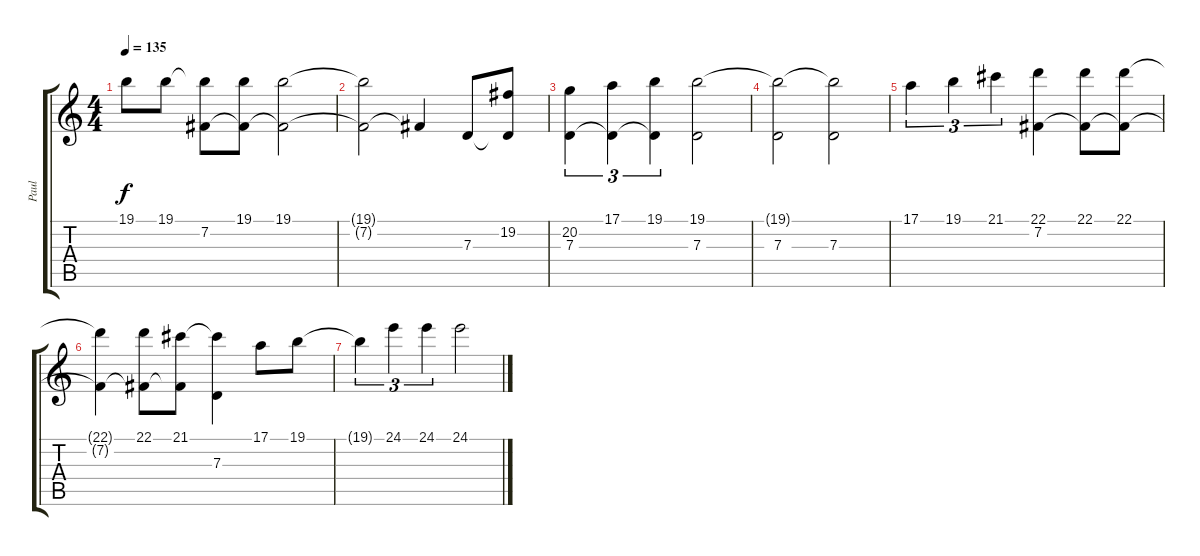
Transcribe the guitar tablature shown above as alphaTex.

\track ("Paul" "Paul") {instrument clarinet}
\staff {score tabs}
\tuning (E4 B3 G3 D3 A2 E2) {hide}
\ts (4 4)
\tempo 135
\clef g2
\ks c
19.1.8{dy f volume 11 instrument whistle} 19.1.8 (19.1{t} 7.2).8 (19.1 7.2{t}).8 (19.1 7.2{t}).2 |
(19.1{t} 7.2{t}).2{volume 10} 7.2{t}.4 7.3.8 (19.2 7.3{t}).8 |
(20.2 7.3).4{tu (3 2) volume 9} (17.1 7.3{t}).4{tu (3 2)} (19.1 7.3{t}).4{tu (3 2)} (19.1 7.3).2 |
(19.1{t} 7.3).2{volume 8} (19.1{t} 7.3).2 |
17.1.4{tu (3 2) volume 6} 19.1.4{tu (3 2)} 21.1.4{tu (3 2)} (22.1 7.2).4 (22.1 7.2{t}).8 (22.1 7.2{t}).8 |
(22.1{t} 7.2{t}).4{volume 4} (22.1 7.2{t}).8 (21.1 7.2{t}).8 (21.1{t} 7.3).4 17.1.8 19.1.8 |
19.1{t}.4{tu (3 2) volume 3} 24.1.4{tu (3 2)} 24.1.4{tu (3 2)} 24.1.2
